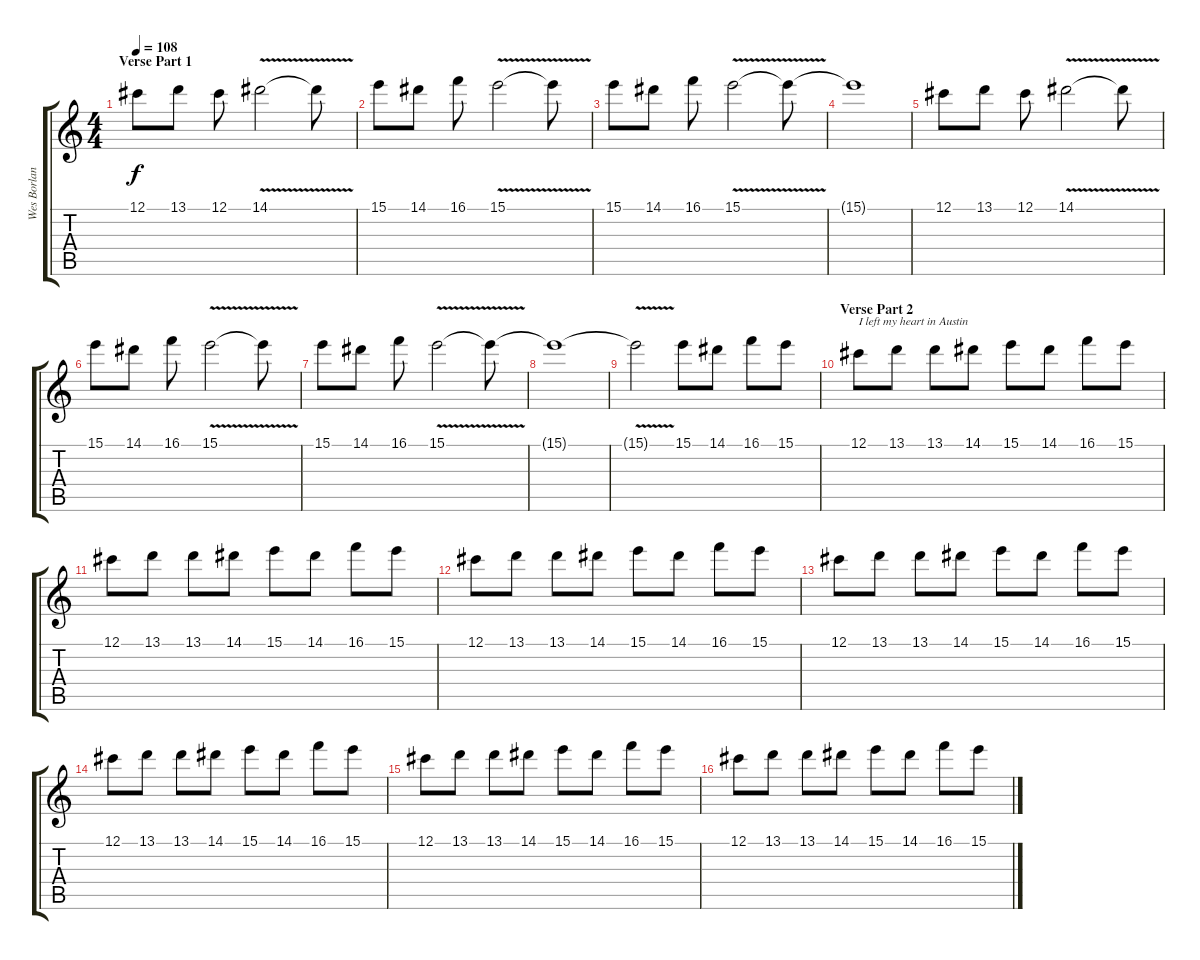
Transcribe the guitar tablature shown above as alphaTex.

\track ("Wes Borland - Clean Guitar" "Wes Borlan") {instrument electricguitarclean}
\staff {score tabs}
\tuning (Db4 Ab3 E3 B2 Gb2 Db2) {hide}
\ts (4 4)
\section ("" "Verse Part 1")
\tempo 108
\clef g2
\ks c
12.1.8{dy f} 13.1.8 12.1.8 14.1{v}.2 14.1{t}.8 |
15.1.8 14.1.8 16.1.8 15.1{v}.2 15.1{t}.8 |
15.1.8 14.1.8 16.1.8 15.1{v}.2 15.1{t}.8 |
15.1{t}.1 |
12.1.8 13.1.8 12.1.8 14.1{v}.2 14.1{t}.8 |
15.1.8 14.1.8 16.1.8 15.1{v}.2 15.1{t}.8 |
15.1.8 14.1.8 16.1.8 15.1{v}.2 15.1{t}.8 |
15.1{t}.1 |
15.1{v t}.2 15.1.8 14.1.8 16.1.8 15.1.8 |
\section ("" "Verse Part 2")
12.1.8{txt "I left my heart in Austin"} 13.1.8 13.1.8 14.1.8 15.1.8 14.1.8 16.1.8 15.1.8 |
12.1.8 13.1.8 13.1.8 14.1.8 15.1.8 14.1.8 16.1.8 15.1.8 |
12.1.8 13.1.8 13.1.8 14.1.8 15.1.8 14.1.8 16.1.8 15.1.8 |
12.1.8 13.1.8 13.1.8 14.1.8 15.1.8 14.1.8 16.1.8 15.1.8 |
12.1.8 13.1.8 13.1.8 14.1.8 15.1.8 14.1.8 16.1.8 15.1.8 |
12.1.8 13.1.8 13.1.8 14.1.8 15.1.8 14.1.8 16.1.8 15.1.8 |
12.1.8 13.1.8 13.1.8 14.1.8 15.1.8 14.1.8 16.1.8 15.1.8
